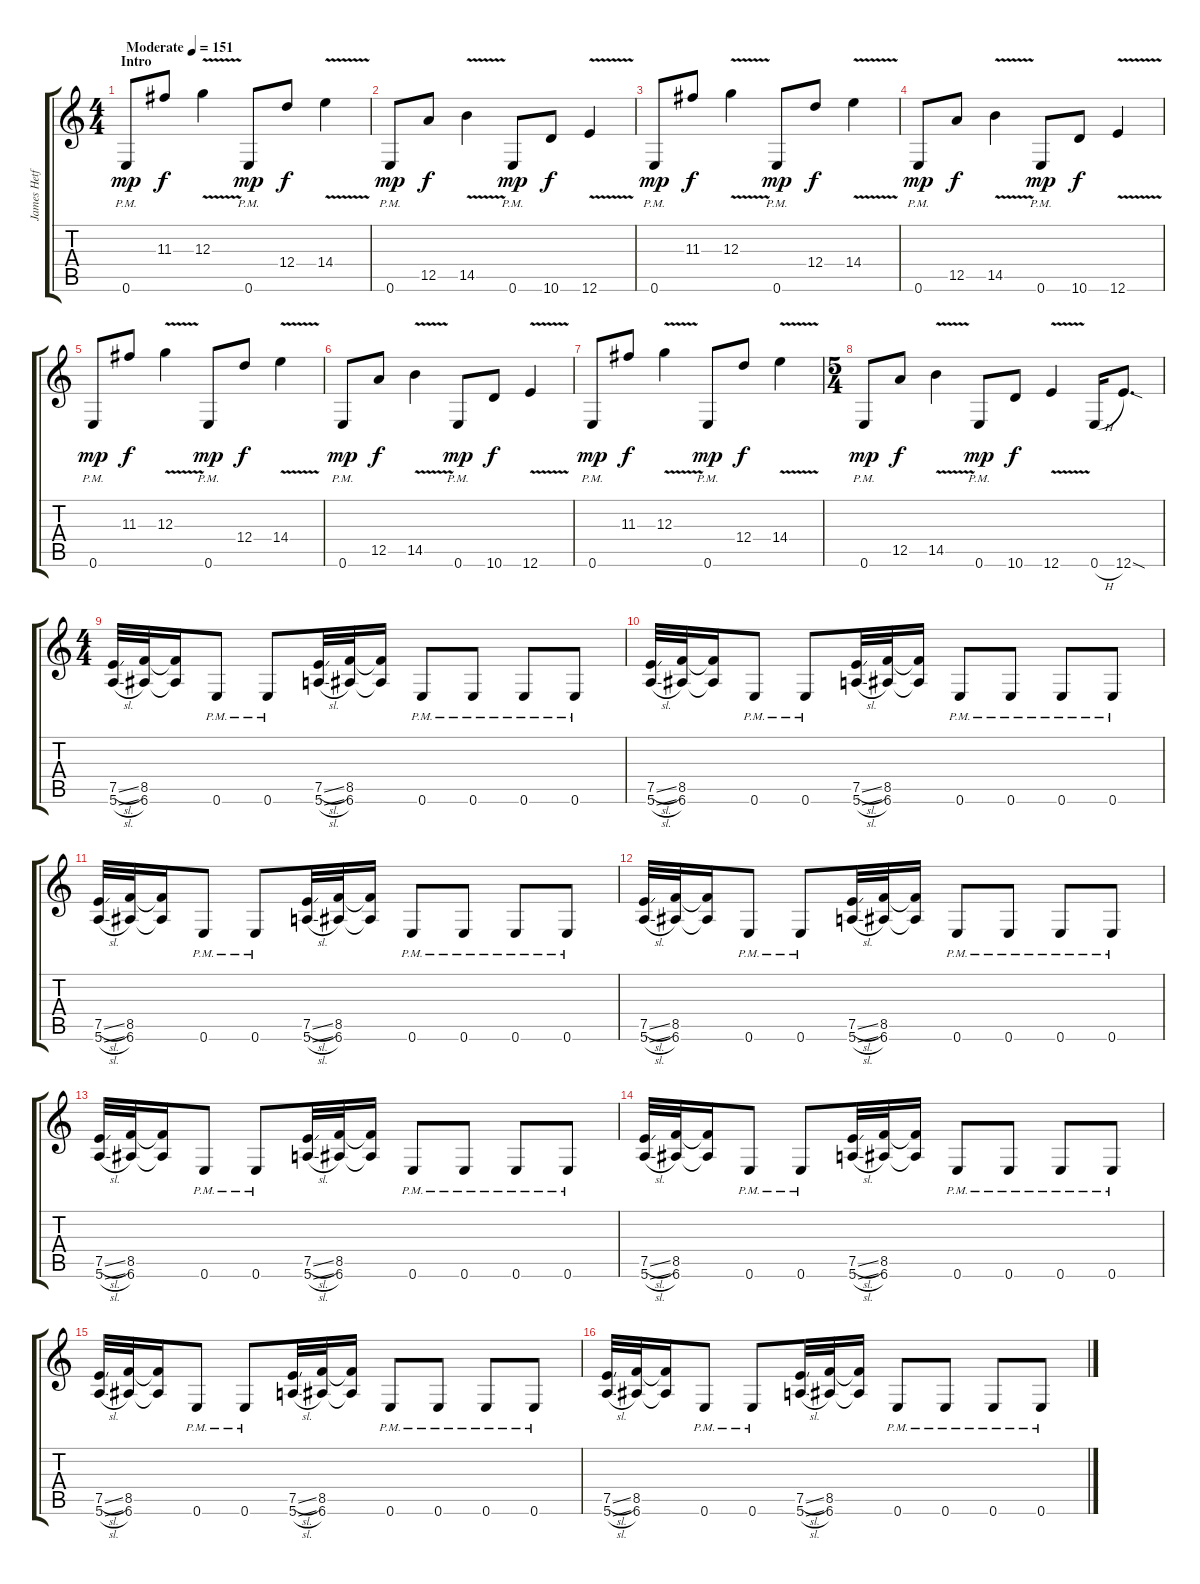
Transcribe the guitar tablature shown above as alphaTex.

\track ("James Hetfield" "James Hetf") {instrument distortionguitar}
\staff {score tabs}
\tuning (E4 B3 G3 D3 A2 E2) {hide}
\ts (4 4)
\section ("" "Intro")
\tempo (151 "Moderate")
\clef g2
\ks c
0.6{pm}.8{dy mp instrument distortionguitar} 11.3.8{dy f} 12.3{v}.4 0.6{pm}.8{dy mp} 12.4.8{dy f} 14.4{v}.4 |
0.6{pm}.8{dy mp} 12.5.8{dy f} 14.5{v}.4 0.6{pm}.8{dy mp} 10.6.8{dy f} 12.6{v}.4 |
0.6{pm}.8{dy mp} 11.3.8{dy f} 12.3{v}.4 0.6{pm}.8{dy mp} 12.4.8{dy f} 14.4{v}.4 |
0.6{pm}.8{dy mp} 12.5.8{dy f} 14.5{v}.4 0.6{pm}.8{dy mp} 10.6.8{dy f} 12.6{v}.4 |
0.6{pm}.8{dy mp} 11.3.8{dy f} 12.3{v}.4 0.6{pm}.8{dy mp} 12.4.8{dy f} 14.4{v}.4 |
0.6{pm}.8{dy mp} 12.5.8{dy f} 14.5{v}.4 0.6{pm}.8{dy mp} 10.6.8{dy f} 12.6{v}.4 |
0.6{pm}.8{dy mp} 11.3.8{dy f} 12.3{v}.4 0.6{pm}.8{dy mp} 12.4.8{dy f} 14.4{v}.4 |
\ts (5 4)
0.6{pm}.8{dy mp} 12.5.8{dy f} 14.5{v}.4 0.6{pm}.8{dy mp} 10.6.8{dy f} 12.6{v}.4 0.6{h}.16 12.6{sod}.8{d} |
\ts (4 4)
(7.5{sl} 5.6{sl}).32 (8.5 6.6).32 (8.5{t} 6.6{t}).16 0.6{pm}.8 0.6{pm}.8 (7.5{sl} 5.6{sl}).32 (8.5 6.6).32 (8.5{t} 6.6{t}).16 0.6{pm}.8 0.6{pm}.8 0.6{pm}.8 0.6{pm}.8 |
(7.5{sl} 5.6{sl}).32 (8.5 6.6).32 (8.5{t} 6.6{t}).16 0.6{pm}.8 0.6{pm}.8 (7.5{sl} 5.6{sl}).32 (8.5 6.6).32 (8.5{t} 6.6{t}).16 0.6{pm}.8 0.6{pm}.8 0.6{pm}.8 0.6{pm}.8 |
(7.5{sl} 5.6{sl}).32 (8.5 6.6).32 (8.5{t} 6.6{t}).16 0.6{pm}.8 0.6{pm}.8 (7.5{sl} 5.6{sl}).32 (8.5 6.6).32 (8.5{t} 6.6{t}).16 0.6{pm}.8 0.6{pm}.8 0.6{pm}.8 0.6{pm}.8 |
(7.5{sl} 5.6{sl}).32 (8.5 6.6).32 (8.5{t} 6.6{t}).16 0.6{pm}.8 0.6{pm}.8 (7.5{sl} 5.6{sl}).32 (8.5 6.6).32 (8.5{t} 6.6{t}).16 0.6{pm}.8 0.6{pm}.8 0.6{pm}.8 0.6{pm}.8 |
(7.5{sl} 5.6{sl}).32 (8.5 6.6).32 (8.5{t} 6.6{t}).16 0.6{pm}.8 0.6{pm}.8 (7.5{sl} 5.6{sl}).32 (8.5 6.6).32 (8.5{t} 6.6{t}).16 0.6{pm}.8 0.6{pm}.8 0.6{pm}.8 0.6{pm}.8 |
(7.5{sl} 5.6{sl}).32 (8.5 6.6).32 (8.5{t} 6.6{t}).16 0.6{pm}.8 0.6{pm}.8 (7.5{sl} 5.6{sl}).32 (8.5 6.6).32 (8.5{t} 6.6{t}).16 0.6{pm}.8 0.6{pm}.8 0.6{pm}.8 0.6{pm}.8 |
(7.5{sl} 5.6{sl}).32 (8.5 6.6).32 (8.5{t} 6.6{t}).16 0.6{pm}.8 0.6{pm}.8 (7.5{sl} 5.6{sl}).32 (8.5 6.6).32 (8.5{t} 6.6{t}).16 0.6{pm}.8 0.6{pm}.8 0.6{pm}.8 0.6{pm}.8 |
(7.5{sl} 5.6{sl}).32 (8.5 6.6).32 (8.5{t} 6.6{t}).16 0.6{pm}.8 0.6{pm}.8 (7.5{sl} 5.6{sl}).32 (8.5 6.6).32 (8.5{t} 6.6{t}).16 0.6{pm}.8 0.6{pm}.8 0.6{pm}.8 0.6{pm}.8
